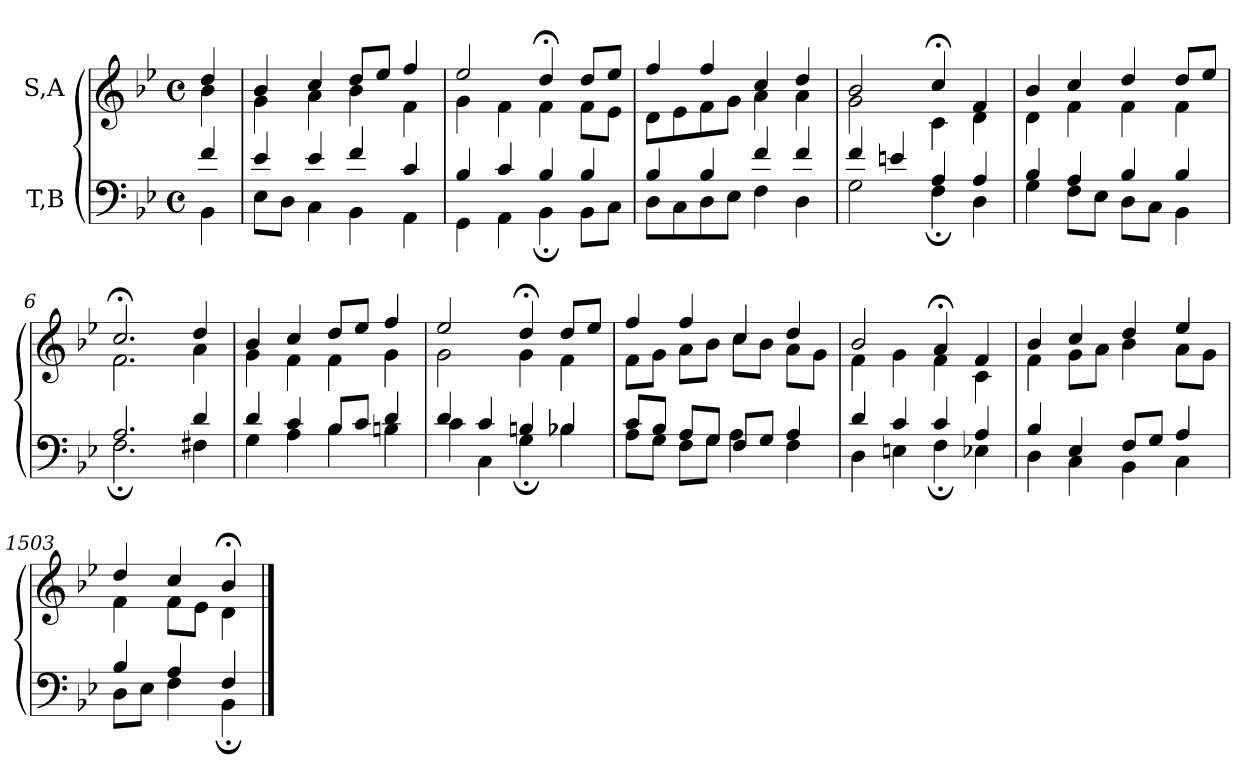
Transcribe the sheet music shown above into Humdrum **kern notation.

**kern	**kern
*part2	*part1
*staff2	*staff1
*I"T,B	*I"S,A
*clefF4	*clefG2
*k[b-e-]	*k[b-e-]
*M4/4	*M4/4
*met(c)	*met(c)
=	=
*^	*^
4f	4BB-	4dd	4b-
=1	=1	=1	=1
4e-	8E-L	4b-	4g
.	8DJ	.	.
4e-	4C	4cc	4a
4f	4BB-	8ddL	4b-
.	.	8ee-J	.
4c	4AA	4ff	4f
=2	=2	=2	=2
4B-	4GG	2ee-	4g
4c	4AA	.	4f
4B-	4BB-;	4dd;<	4f
4B-	8BB-L	8ddL	8fL
.	8CJ	8ee-J	8e-J
=3	=3	=3	=3
4B-	8DL	4ff	8dL
.	8C	.	8e-
4B-	8D	4ff	8f
.	8E-J	.	8gJ
4f	4F	4cc	4a
4f	4D	4dd	4a
=4	=4	=4	=4
4f	2G	2b-	2g
4en	.	.	.
4A	4F;	4cc;<	4c
4A	4D	4f	4d
=5	=5	=5	=5
4B-	4G	4b-	4d
4A	8FL	4cc	4f
.	8E-J	.	.
4B-	8DL	4dd	4f
.	8CJ	.	.
4B-	4BB-	8ddL	4f
.	.	8ee-J	.
=6	=6	=6	=6
2.A	2.F;	2.cc;<	2.f
4d	4F#X	4dd	4a
=7	=7	=7	=7
4d	4G	4b-	4g
4c	4A	4cc	4f
8B-L	4B-	8ddL	4f
8cJ	.	8ee-J	.
4d	4Bn	4ff	4g
=8	=8	=8	=8
4d	4c	2ee-	2g
4c	4C	.	.
4Bn	4G;	4dd;<	4g
4B-X	4B-	8ddL	4f
.	.	8ee-J	.
=9	=9	=9	=9
8cL	8AL	4ff	8fL
8B-J	8GJ	.	8gJ
8AL	8FL	4ff	8aL
8GJ	8GJ	.	8b-J
8FL	4A	4cc	8ccL
8GJ	.	.	8b-J
4A	4F	4dd	8aL
.	.	.	8gJ
=10	=10	=10	=10
4d	4D	2b-	4f
4c	4En	.	4g
4c	4F;	4a;<	4f
4A	4E-X	4f	4c
=11	=11	=11	=11
4B-	4D	4b-	4f
4E-	4C	4cc	8gL
.	.	.	8aJ
8FL	4BB-	4dd	4b-
8GJ	.	.	.
4A	4C	4ee-	8aL
.	.	.	8gJ
=1503	=1503	=1503	=1503
4B-	8DL	4dd	4f
.	8E-J	.	.
4A	4F	4cc	8fL
.	.	.	8e-J
4F	4BB-;	4b-;<	4d
*v	*v	*	*
*	*v	*v
==	==
*-	*-
